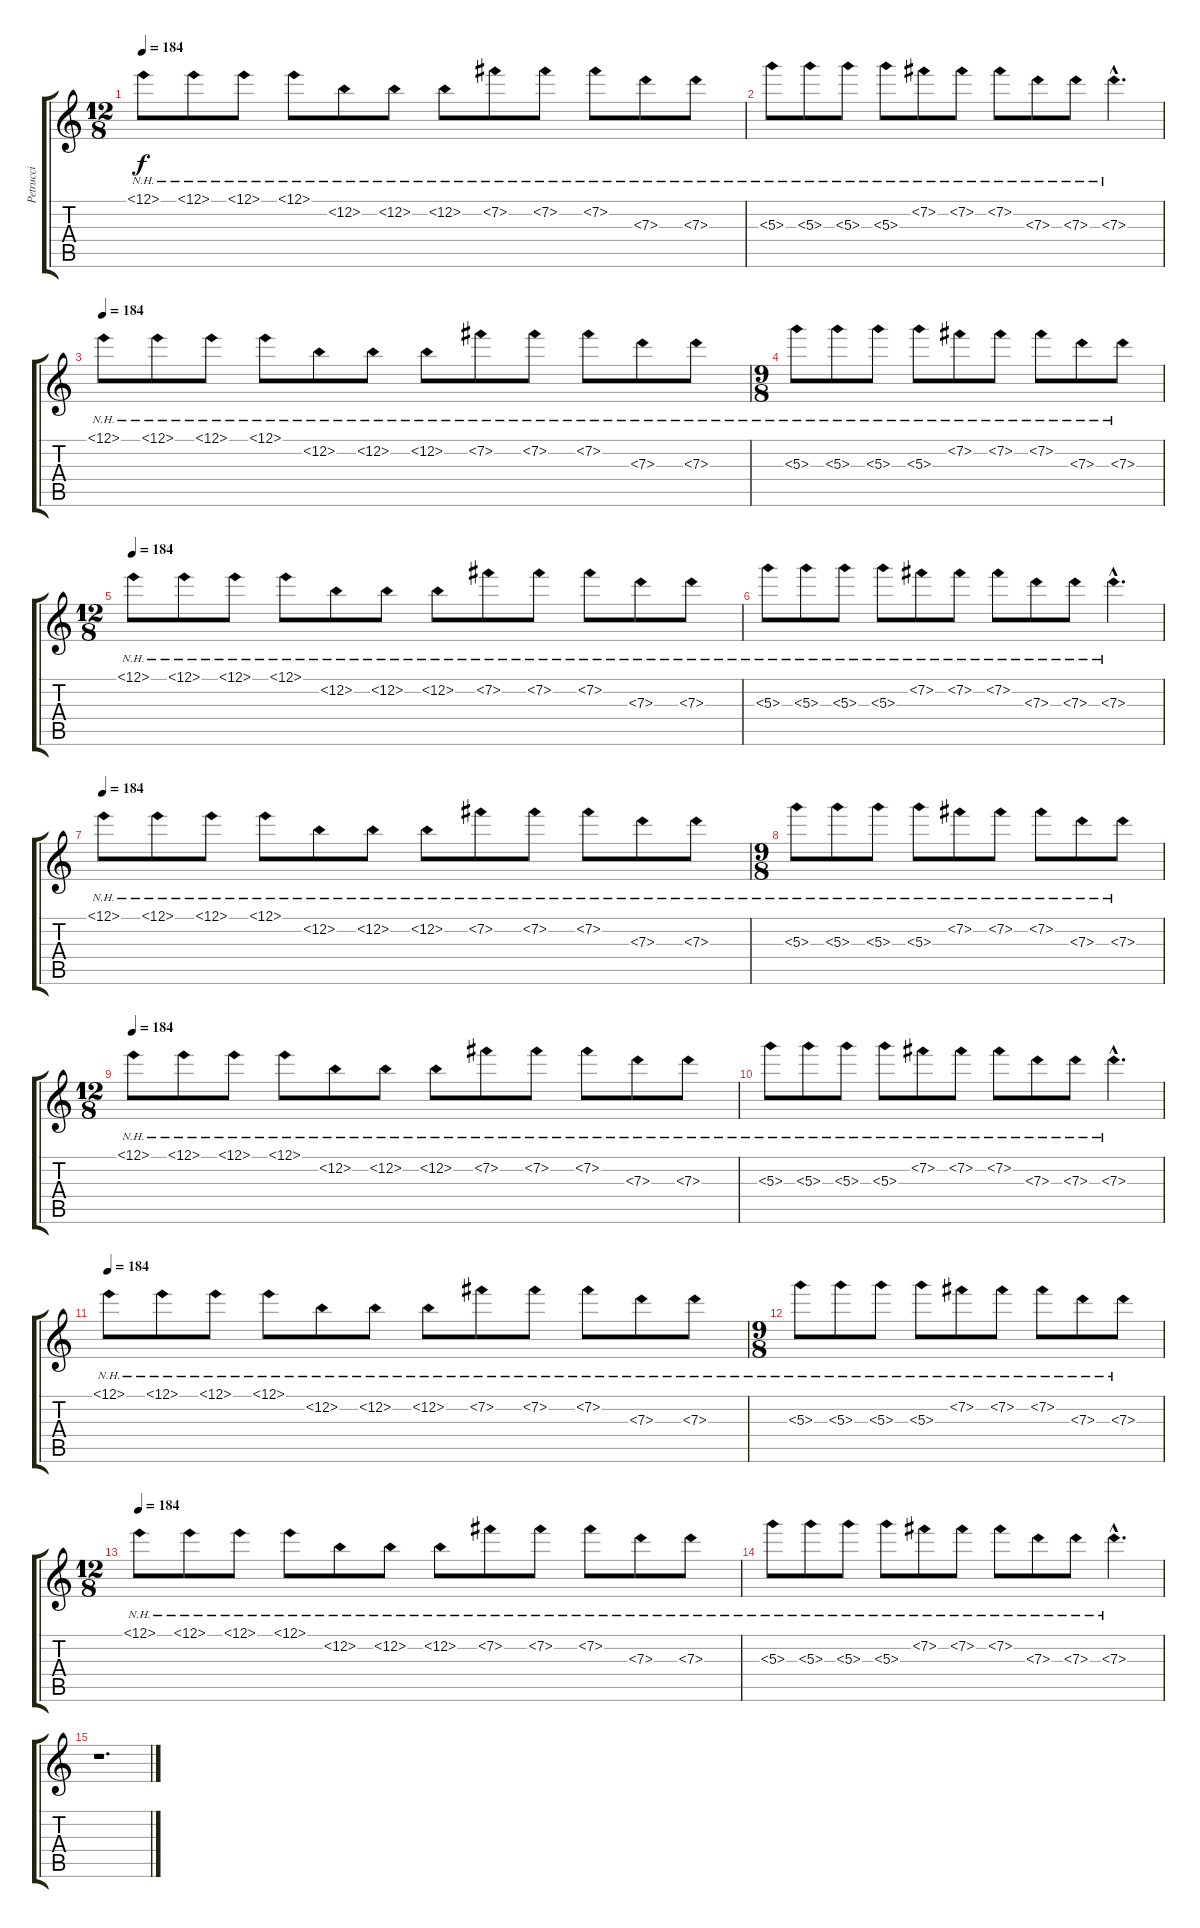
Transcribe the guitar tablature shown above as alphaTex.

\track ("Petrucci" "Petrucci") {instrument distortionguitar}
\staff {score tabs}
\tuning (E4 B3 G3 D3 A2 E2) {hide}
\ts (12 8)
\tempo 184
\clef g2
\ks c
12.1{nh}.8{dy f} 12.1{nh}.8 12.1{nh}.8 12.1{nh}.8 12.2{nh}.8 12.2{nh}.8 12.2{nh}.8 7.2{nh}.8 7.2{nh}.8 7.2{nh}.8 7.3{nh}.8 7.3{nh}.8 |
5.3{nh}.8 5.3{nh}.8 5.3{nh}.8 5.3{nh}.8 7.2{nh}.8 7.2{nh}.8 7.2{nh}.8 7.3{nh}.8 7.3{nh}.8 7.3{nh hac}.4{d} |
\tempo 184
12.1{nh}.8 12.1{nh}.8 12.1{nh}.8 12.1{nh}.8 12.2{nh}.8 12.2{nh}.8 12.2{nh}.8 7.2{nh}.8 7.2{nh}.8 7.2{nh}.8 7.3{nh}.8 7.3{nh}.8 |
\ts (9 8)
5.3{nh}.8 5.3{nh}.8 5.3{nh}.8 5.3{nh}.8 7.2{nh}.8 7.2{nh}.8 7.2{nh}.8 7.3{nh}.8 7.3{nh}.8 |
\ts (12 8)
\tempo 184
12.1{nh}.8 12.1{nh}.8 12.1{nh}.8 12.1{nh}.8 12.2{nh}.8 12.2{nh}.8 12.2{nh}.8 7.2{nh}.8 7.2{nh}.8 7.2{nh}.8 7.3{nh}.8 7.3{nh}.8 |
5.3{nh}.8 5.3{nh}.8 5.3{nh}.8 5.3{nh}.8 7.2{nh}.8 7.2{nh}.8 7.2{nh}.8 7.3{nh}.8 7.3{nh}.8 7.3{nh hac}.4{d} |
\tempo 184
12.1{nh}.8 12.1{nh}.8 12.1{nh}.8 12.1{nh}.8 12.2{nh}.8 12.2{nh}.8 12.2{nh}.8 7.2{nh}.8 7.2{nh}.8 7.2{nh}.8 7.3{nh}.8 7.3{nh}.8 |
\ts (9 8)
5.3{nh}.8 5.3{nh}.8 5.3{nh}.8 5.3{nh}.8 7.2{nh}.8 7.2{nh}.8 7.2{nh}.8 7.3{nh}.8 7.3{nh}.8 |
\ts (12 8)
\tempo 184
12.1{nh}.8 12.1{nh}.8 12.1{nh}.8 12.1{nh}.8 12.2{nh}.8 12.2{nh}.8 12.2{nh}.8 7.2{nh}.8 7.2{nh}.8 7.2{nh}.8 7.3{nh}.8 7.3{nh}.8 |
5.3{nh}.8 5.3{nh}.8 5.3{nh}.8 5.3{nh}.8 7.2{nh}.8 7.2{nh}.8 7.2{nh}.8 7.3{nh}.8 7.3{nh}.8 7.3{nh hac}.4{d} |
\tempo 184
12.1{nh}.8 12.1{nh}.8 12.1{nh}.8 12.1{nh}.8 12.2{nh}.8 12.2{nh}.8 12.2{nh}.8 7.2{nh}.8 7.2{nh}.8 7.2{nh}.8 7.3{nh}.8 7.3{nh}.8 |
\ts (9 8)
5.3{nh}.8 5.3{nh}.8 5.3{nh}.8 5.3{nh}.8 7.2{nh}.8 7.2{nh}.8 7.2{nh}.8 7.3{nh}.8 7.3{nh}.8 |
\ts (12 8)
\tempo 184
12.1{nh}.8 12.1{nh}.8 12.1{nh}.8 12.1{nh}.8 12.2{nh}.8 12.2{nh}.8 12.2{nh}.8 7.2{nh}.8 7.2{nh}.8 7.2{nh}.8 7.3{nh}.8 7.3{nh}.8 |
5.3{nh}.8 5.3{nh}.8 5.3{nh}.8 5.3{nh}.8 7.2{nh}.8 7.2{nh}.8 7.2{nh}.8 7.3{nh}.8 7.3{nh}.8 7.3{nh hac}.4{d} |
r.1{d}
